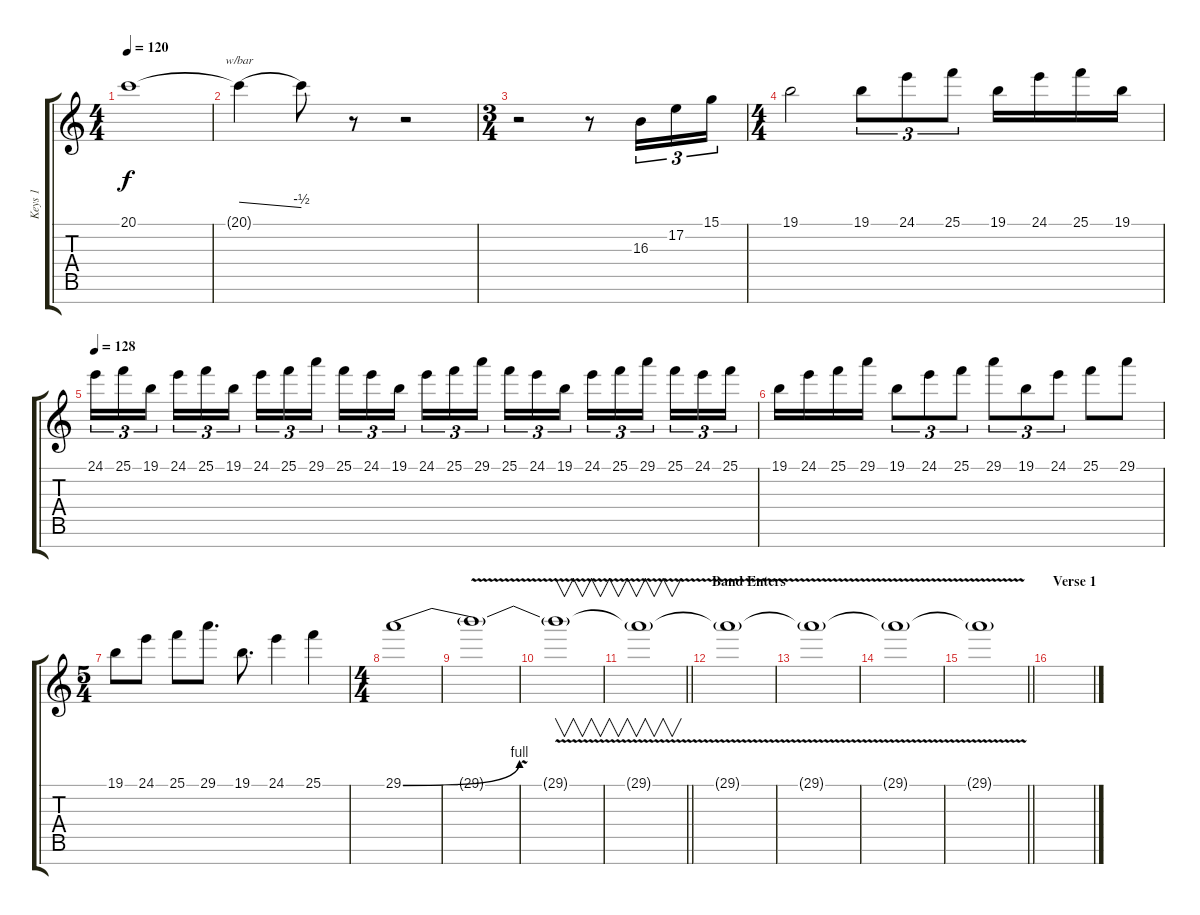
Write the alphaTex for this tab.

\track ("Keys 1" "Keys 1") {instrument panflute}
\staff {score tabs}
\tuning (E4 B3 G3 D3 A2 E2 B1) {hide}
\ts (4 4)
\tempo 120
\clef g2
\ks c
20.1{t}.1{dy f} |
20.1{t}.4{tbe (dive default 0 0 60 -2)} 20.1{t}.8 r.8 r.2 |
\ts (3 4)
r.2 r.8 16.3.16{tu (3 2)} 17.2.16{tu (3 2)} 15.1.16{tu (3 2)} |
\ts (4 4)
19.1.2 19.1.8{tu (3 2)} 24.1.8{tu (3 2)} 25.1.8{tu (3 2)} 19.1.16 24.1.16 25.1.16 19.1.16 |
\tempo 128
24.1.16{tu (3 2)} 25.1.16{tu (3 2)} 19.1.16{tu (3 2) beam splitsecondary} 24.1.16{tu (3 2)} 25.1.16{tu (3 2)} 19.1.16{tu (3 2)} 24.1.16{tu (3 2)} 25.1.16{tu (3 2)} 29.1.16{tu (3 2) beam splitsecondary} 25.1.16{tu (3 2)} 24.1.16{tu (3 2)} 19.1.16{tu (3 2)} 24.1.16{tu (3 2)} 25.1.16{tu (3 2)} 29.1.16{tu (3 2) beam splitsecondary} 25.1.16{tu (3 2)} 24.1.16{tu (3 2)} 19.1.16{tu (3 2)} 24.1.16{tu (3 2)} 25.1.16{tu (3 2)} 29.1.16{tu (3 2) beam splitsecondary} 25.1.16{tu (3 2)} 24.1.16{tu (3 2)} 25.1.16{tu (3 2)} |
19.1.16 24.1.16 25.1.16 29.1.16 19.1.8{tu (3 2)} 24.1.8{tu (3 2)} 25.1.8{tu (3 2)} 29.1.8{tu (3 2)} 19.1.8{tu (3 2)} 24.1.8{tu (3 2)} 25.1.8 29.1.8 |
\ts (5 4)
19.1.8 24.1.8 25.1.8 29.1.8{d} 19.1.8{d} 24.1.4 25.1.4 |
\ts (4 4)
29.1{be (bend 0 0 60 4)}.1 |
29.1{v t}.1 |
29.1{v t}.1{v} |
\barLineRight lightlight
29.1{v t}.1{v} |
\section ("" "Band Enters")
29.1{v t}.1{volume 0} |
29.1{v t}.1 |
29.1{v t}.1 |
\barLineRight lightlight
29.1{v t}.1 |
\section ("" "Verse 1")
